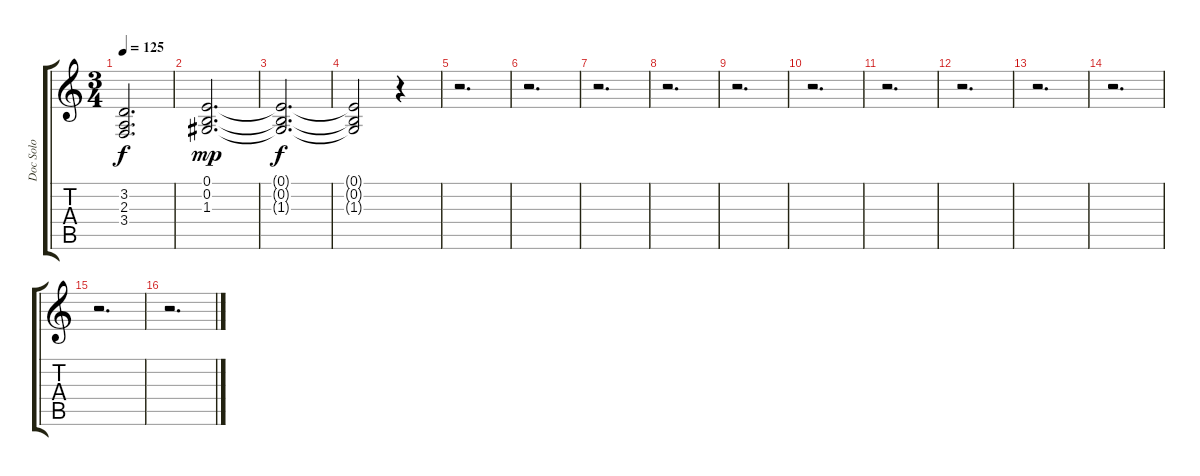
\track ("Doc Solo" "Doc Solo") {instrument pad3polysynth}
\staff {score tabs}
\tuning (E4 B3 G3 D3 A2 E2) {hide}
\ts (3 4)
\tempo 125
\clef g2
\ks c
(3.2{t} 2.3{t} 3.4{t}).2{d dy f} |
(0.1 0.2 1.3).2{d dy mp} |
(0.1{t} 0.2{t} 1.3{t}).2{d dy f} |
(0.1{t} 0.2{t} 1.3{t}).2 r.4 |
r.2{d} |
r.2{d} |
r.2{d} |
r.2{d} |
r.2{d} |
r.2{d} |
r.2{d} |
r.2{d} |
r.2{d} |
r.2{d} |
r.2{d} |
r.2{d}
